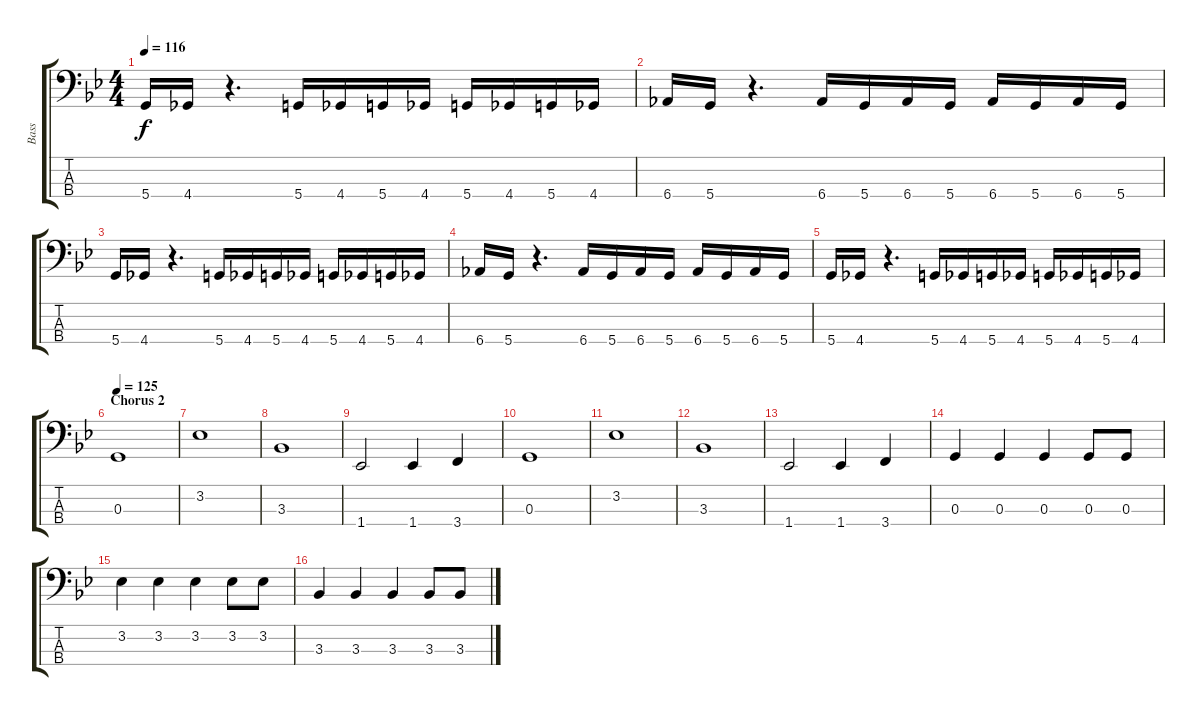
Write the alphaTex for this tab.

\track ("Bass" "Bass") {instrument electricbassfinger}
\staff {score tabs}
\tuning (F2 C2 G1 D1) {hide}
\ts (4 4)
\tempo 116
\clef f4
\ks gminor
5.4.16{dy f} 4.4.16 r.4{d} 5.4.16 4.4.16 5.4.16 4.4.16 5.4.16 4.4.16 5.4.16 4.4.16 |
6.4.16 5.4.16 r.4{d} 6.4.16 5.4.16 6.4.16 5.4.16 6.4.16 5.4.16 6.4.16 5.4.16 |
5.4.16 4.4.16 r.4{d} 5.4.16 4.4.16 5.4.16 4.4.16 5.4.16 4.4.16 5.4.16 4.4.16 |
6.4.16 5.4.16 r.4{d} 6.4.16 5.4.16 6.4.16 5.4.16 6.4.16 5.4.16 6.4.16 5.4.16 |
5.4.16 4.4.16 r.4{d} 5.4.16 4.4.16 5.4.16 4.4.16 5.4.16 4.4.16 5.4.16 4.4.16 |
\section ("" "Chorus 2")
\tempo 125
0.3.1 |
3.2.1 |
3.3.1 |
1.4.2 1.4.4 3.4.4 |
0.3.1 |
3.2.1 |
3.3.1 |
1.4.2 1.4.4 3.4.4 |
0.3.4 0.3.4 0.3.4 0.3.8 0.3.8 |
3.2.4 3.2.4 3.2.4 3.2.8 3.2.8 |
3.3.4 3.3.4 3.3.4 3.3.8 3.3.8
